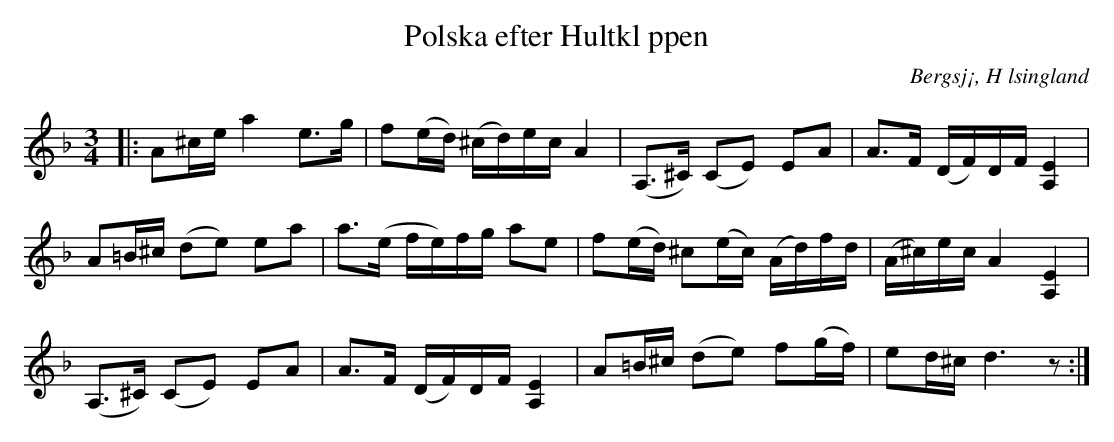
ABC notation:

X:1
T:Polska efter Hultkl ppen
O:Bergsj¡, H lsingland
M:3/4
L:1/8
K:Dm
|: A^c/e/ a2 e>g | f(e/d/) (^c/d/)e/c/ A2 | (A,>^C) (CE) EA | A>F (D/F/)D/F/ [A,2E2] |
A=B/^c/ (de) ea | a>(e f/e/)f/g/ ae | f(e/d/) ^c(e/c/) (A/d/)f/d/ | (A/^c/)e/c/ A2 [A,2E2] |
(A,>^C) (CE) EA | A>F (D/F/)D/F/ [A,2E2] | A=B/^c/ (de) f(g/f/) | ed/^c/ d3 z :|
